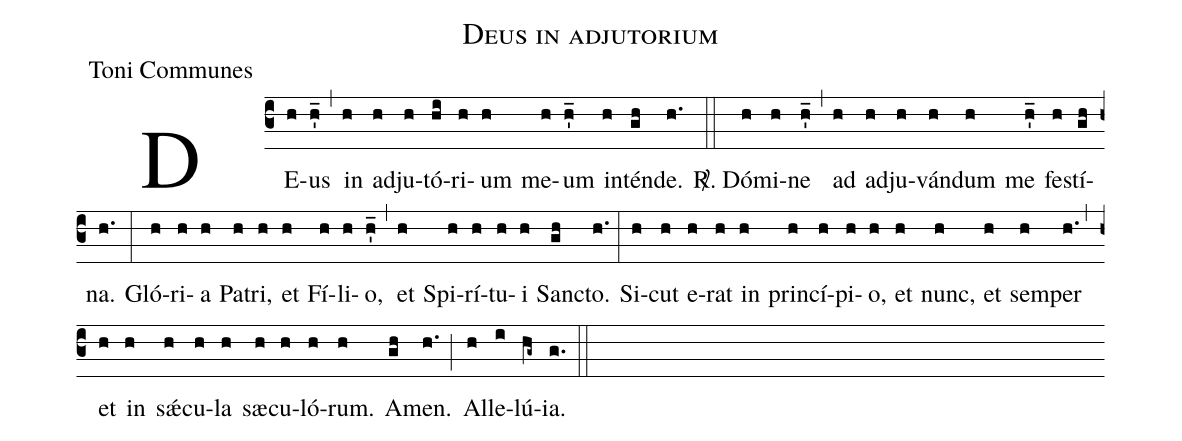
name:Deus in adjutorium;
office-part:Toni Communes;
%%
name:Deus in adjutorium ;
office-part:Toni Communes;
book:The Liber Usualis, 1961, p. 250;
transcriber: Christopher Green;
commentary:Tonus festivus.;
%%
(c3) DE(h)us(h'_) (,) in(h) ad(h)ju(h)tó-(hi)ri(h)um(h) me(h)um(h'_) in(h)tén(gh)de.(h.) (::) <sp>R/</sp>. Dó(h)mi(h)ne(h'_) (,) ad(h) ad(h)ju-(h)ván(h)dum(h) me(h'_) fe(h)stí(gh)na.(h.) (:) Gló-(h)ri-(h)a(h) Pa(h)tri,(h) et(h) Fí-(h)li-(h)o,(h'_) (,) et(h) Spi-(h)rí-(h)tu-(h)i(h) San(gh)cto.(h.) (:) Si(h)cut(h) e-(h)rat(h) in(h) prin(h)cí(h)pi-(h)o,(h) et(h) nunc,(h) et(h) sem(h)per(h.) (,) et(h) in(h) s<sp>'ae</sp>(h)cu-(h)la(h) sæ(h)cu-(h)ló(h)rum.(h) A(gh)men.(h.) (;) Al(h)le-(i)lú(hg~)ia.(g.) (::)
